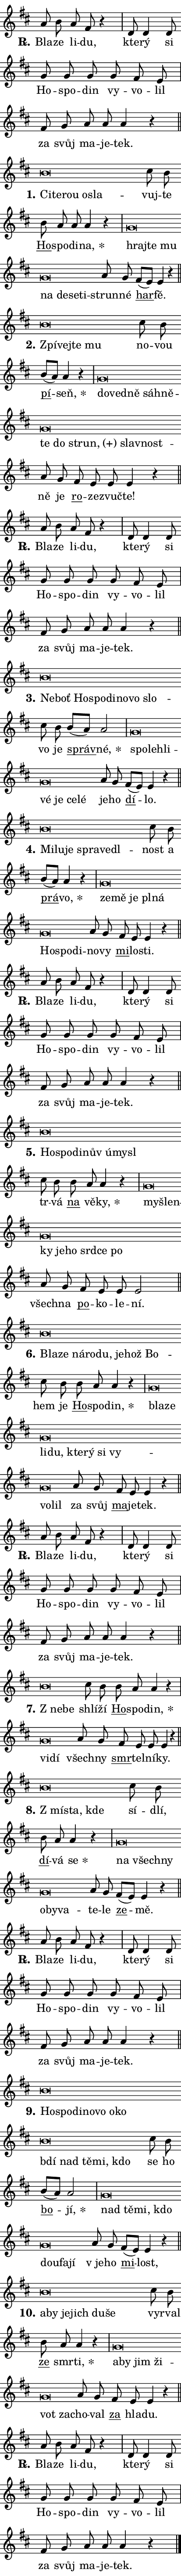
\version "2.22.1"
\header { tagline = "" }
\paper {
  indent = 0\cm
  top-margin = 0\cm
  right-margin = 0\cm
  bottom-margin = 0\cm
  left-margin = 0\cm
  paper-width = 7\cm
  page-breaking = #ly:one-page-breaking
  system-system-spacing.basic-distance = #11
  score-system-spacing.basic-distance = #11.3
  ragged-last = ##f
}


%% Author: Thomas Morley
%% https://lists.gnu.org/archive/html/lilypond-user/2020-05/msg00002.html
#(define (line-position grob)
"Returns position of @var[grob} in current system:
   @code{'start}, if at first time-step
   @code{'end}, if at last time-step
   @code{'middle} otherwise
"
  (let* ((col (ly:item-get-column grob))
         (ln (ly:grob-object col 'left-neighbor))
         (rn (ly:grob-object col 'right-neighbor))
         (col-to-check-left (if (ly:grob? ln) ln col))
         (col-to-check-right (if (ly:grob? rn) rn col))
         (break-dir-left
           (and
             (ly:grob-property col-to-check-left 'non-musical #f)
             (ly:item-break-dir col-to-check-left)))
         (break-dir-right
           (and
             (ly:grob-property col-to-check-right 'non-musical #f)
             (ly:item-break-dir col-to-check-right))))
        (cond ((eqv? 1 break-dir-left) 'start)
              ((eqv? -1 break-dir-right) 'end)
              (else 'middle))))

#(define (tranparent-at-line-position vctor)
  (lambda (grob)
  "Relying on @code{line-position} select the relevant enry from @var{vctor}.
Used to determine transparency,"
    (case (line-position grob)
      ((end) (not (vector-ref vctor 0)))
      ((middle) (not (vector-ref vctor 1)))
      ((start) (not (vector-ref vctor 2))))))

noteHeadBreakVisibility =
#(define-music-function (break-visibility)(vector?)
"Makes @code{NoteHead}s transparent relying on @var{break-visibility}"
#{
  \override NoteHead.transparent =
    #(tranparent-at-line-position break-visibility)
#})

#(define delete-ledgers-for-transparent-note-heads
  (lambda (grob)
    "Reads whether a @code{NoteHead} is transparent.
If so this @code{NoteHead} is removed from @code{'note-heads} from
@var{grob}, which is supposed to be @code{LedgerLineSpanner}.
As a result ledgers are not printed for this @code{NoteHead}"
    (let* ((nhds-array (ly:grob-object grob 'note-heads))
           (nhds-list
             (if (ly:grob-array? nhds-array)
                 (ly:grob-array->list nhds-array)
                 '()))
           ;; Relies on the transparent-property being done before
           ;; Staff.LedgerLineSpanner.after-line-breaking is executed.
           ;; This is fragile ...
           (to-keep
             (remove
               (lambda (nhd)
                 (ly:grob-property nhd 'transparent #f))
               nhds-list)))
      ;; TODO find a better method to iterate over grob-arrays, similiar
      ;; to filter/remove etc for lists
      ;; For now rebuilt from scratch
      (set! (ly:grob-object grob 'note-heads)  '())
      (for-each
        (lambda (nhd)
          (ly:pointer-group-interface::add-grob grob 'note-heads nhd))
        to-keep))))

hideNotes = {
  \noteHeadBreakVisibility #begin-of-line-visible
}
unHideNotes = {
  \noteHeadBreakVisibility #all-visible
}

% work-around for resetting accidentals
% https://lilypond.org/doc/v2.23/Documentation/notation/displaying-rhythms#unmetered-music
cadenzaMeasure = {
  \cadenzaOff
  \partial 1024 s1024
  \cadenzaOn
}

#(define-markup-command (accent layout props text) (markup?)
  "Underline accented syllable"
  (interpret-markup layout props
    #{\markup \override #'(offset . 4.3) \underline { #text }#}))

responsum = \markup \concat {
  "R" \hspace #-1.05 \path #0.1 #'((moveto 0 0.07) (lineto 0.9 0.8)) \hspace #0.05 "."
}

\layout {
    \context {
        \Staff
        \remove "Time_signature_engraver"
        \override LedgerLineSpanner.after-line-breaking = #delete-ledgers-for-transparent-note-heads
    }
    \context {
        \Voice {
            \override NoteHead.output-attributes = #'((class . "notehead"))
            \override Hairpin.height = #0.55
        }
    }
    \context {
        \Lyrics {
            \override StanzaNumber.output-attributes = #'((class . "stanzanumber"))
            \override LyricSpace.minimum-distance = #0.9
            \override LyricText.font-name = #"TeX Gyre Schola"
            \override LyricText.font-size = 1
            \override StanzaNumber.font-name = #"TeX Gyre Schola Bold"
            \override StanzaNumber.font-size = 1
        }
    }
}

% magnetic-lyrics.ily
%
%   written by
%     Jean Abou Samra <jean@abou-samra.fr>
%     Werner Lemberg <wl@gnu.org>
%
%   adapted by
%     Jiri Hon <jiri.hon@gmail.com>
%
% Version 2022-Apr-15

% https://www.mail-archive.com/lilypond-user@gnu.org/msg149350.html

#(define (Left_hyphen_pointer_engraver context)
   "Collect syllable-hyphen-syllable occurrences in lyrics and store
them in properties.  This engraver only looks to the left.  For
example, if the lyrics input is @code{foo -- bar}, it does the
following.

@itemize @bullet
@item
Set the @code{text} property of the @code{LyricHyphen} grob between
@q{foo} and @q{bar} to @code{foo}.

@item
Set the @code{left-hyphen} property of the @code{LyricText} grob with
text @q{foo} to the @code{LyricHyphen} grob between @q{foo} and
@q{bar}.
@end itemize

Use this auxiliary engraver in combination with the
@code{lyric-@/text::@/apply-@/magnetic-@/offset!} hook."
   (let ((hyphen #f)
         (text #f))
     (make-engraver
      (acknowledgers
       ((lyric-syllable-interface engraver grob source-engraver)
        (set! text grob)))
      (end-acknowledgers
       ((lyric-hyphen-interface engraver grob source-engraver)
        ;(when (not (grob::has-interface grob 'lyric-space-interface))
          (set! hyphen grob)));)
      ((stop-translation-timestep engraver)
       (when (and text hyphen)
         (ly:grob-set-object! text 'left-hyphen hyphen))
       (set! text #f)
       (set! hyphen #f)))))

#(define (lyric-text::apply-magnetic-offset! grob)
   "If the space between two syllables is less than the value in
property @code{LyricText@/.details@/.squash-threshold}, move the right
syllable to the left so that it gets concatenated with the left
syllable.

Use this function as a hook for
@code{LyricText@/.after-@/line-@/breaking} if the
@code{Left_@/hyphen_@/pointer_@/engraver} is active."
   (let ((hyphen (ly:grob-object grob 'left-hyphen #f)))
     (when hyphen
       (let ((left-text (ly:spanner-bound hyphen LEFT)))
         (when (grob::has-interface left-text 'lyric-syllable-interface)
           (let* ((common (ly:grob-common-refpoint grob left-text X))
                  (this-x-ext (ly:grob-extent grob common X))
                  (left-x-ext
                   (begin
                     ;; Trigger magnetism for left-text.
                     (ly:grob-property left-text 'after-line-breaking)
                     (ly:grob-extent left-text common X)))
                  ;; `delta` is the gap width between two syllables.
                  (delta (- (interval-start this-x-ext)
                            (interval-end left-x-ext)))
                  (details (ly:grob-property grob 'details))
                  (threshold (assoc-get 'squash-threshold details 0.2)))
             (when (< delta threshold)
               (let* (;; We have to manipulate the input text so that
                      ;; ligatures crossing syllable boundaries are not
                      ;; disabled.  For languages based on the Latin
                      ;; script this is essentially a beautification.
                      ;; However, for non-Western scripts it can be a
                      ;; necessity.
                      (lt (ly:grob-property left-text 'text))
                      (rt (ly:grob-property grob 'text))
                      (is-space (grob::has-interface hyphen 'lyric-space-interface))
                      (space (if is-space " " ""))
                      (space-markup (grob-interpret-markup grob " "))
                      (space-size (interval-length (ly:stencil-extent space-markup X)))
                      (extra-delta (if is-space space-size 0))
                      ;; Append new syllable.
                      (ltrt-space (if (and (string? lt) (string? rt))
                                (string-append lt space rt)
                                (make-concat-markup (list lt space rt))))
                      ;; Right-align `ltrt` to the right side.
                      (ltrt-space-markup (grob-interpret-markup
                               grob
                               (make-translate-markup
                                (cons (interval-length this-x-ext) 0)
                                (make-right-align-markup ltrt-space)))))
                 (begin
                   ;; Don't print `left-text`.
                   (ly:grob-set-property! left-text 'stencil #f)
                   ;; Set text and stencil (which holds all collected
                   ;; syllables so far) and shift it to the left.
                   (ly:grob-set-property! grob 'text ltrt-space)
                   (ly:grob-set-property! grob 'stencil ltrt-space-markup)
                   (ly:grob-translate-axis! grob (- (- delta extra-delta)) X))))))))))


#(define (lyric-hyphen::displace-bounds-first grob)
   ;; Make very sure this callback isn't triggered too early.
   (let ((left (ly:spanner-bound grob LEFT))
         (right (ly:spanner-bound grob RIGHT)))
     (ly:grob-property left 'after-line-breaking)
     (ly:grob-property right 'after-line-breaking)
     (ly:lyric-hyphen::print grob)))

squashThreshold = #0.4

\layout {
  \context {
    \Lyrics
    \consists #Left_hyphen_pointer_engraver
    \override LyricText.after-line-breaking =
      #lyric-text::apply-magnetic-offset!
    \override LyricHyphen.stencil = #lyric-hyphen::displace-bounds-first
    \override LyricText.details.squash-threshold = \squashThreshold
    \override LyricHyphen.minimum-distance = 0
    \override LyricHyphen.minimum-length = \squashThreshold
  }
}

squash = \override LyricText.details.squash-threshold = 9999
unSquash = \override LyricText.details.squash-threshold = \squashThreshold

left = \override LyricText.self-alignment-X = #LEFT
unLeft = \revert LyricText.self-alignment-X

starOffset = #(lambda (grob) 
                (let ((x_offset (ly:self-alignment-interface::aligned-on-x-parent grob)))
                  (if (= x_offset 0) 0 (+ x_offset 1.2))))

star = #(define-music-function (syllable)(string?)
"Append star separator at the end of a syllable"
#{
  \once \override LyricText.X-offset = #starOffset
  \lyricmode { \markup {
    #syllable
    \override #'((font-name . "TeX Gyre Schola Bold")) \hspace #0.2 \lower #0.65 \larger "*"
  } }
#})

starAccent = #(define-music-function (syllable)(string?)
"Append star separator at the end of a syllable and make accent"
#{
  \once \override LyricText.X-offset = #starOffset
  \lyricmode { \markup {
    \accent #syllable
    \override #'((font-name . "TeX Gyre Schola Bold")) \hspace #0.2 \lower #0.65 \larger "*"
  } }
#})

breath = #(define-music-function (syllable)(string?)
"Append breathing indicator at the end of a syllable"
#{
  \lyricmode { \markup { #syllable "+" } }
#})

optionalBreath = #(define-music-function (syllable)(string?)
"Append optional breathing indicator at the end of a syllable"
#{
  \lyricmode { \markup { #syllable "(+)" } }
#})


\score {
    <<
        \new Voice = "melody" { \cadenzaOn \key d \major \relative { a'8 b a fis r4 \cadenzaMeasure \bar "|" d8 d4 d8 \bar "" g g g \bar "" g fis e \cadenzaMeasure \bar "|" fis g a a a4 r \cadenzaMeasure \bar "||" \break } }
        \new Lyrics \lyricsto "melody" { \lyricmode { \set stanza = \responsum
Bla -- ze li -- du, kte -- rý si Ho -- spo -- din vy -- vo -- lil za svůj ma -- je -- tek. } }
    >>
    \layout {}
}

\score {
    <<
        \new Voice = "melody" { \cadenzaOn \key d \major \relative { b'\breve*1/16 \hideNotes \breve*1/16 \bar "" \breve*1/16 \bar "" \breve*1/16 \breve*1/16 \bar "" \unHideNotes cis8 b \bar "" b a a a4 r \cadenzaMeasure \bar "|" g\breve*1/16 \hideNotes \breve*1/16 \bar "" \breve*1/16 \bar "" \breve*1/16 \bar "" \breve*1/16 \bar "" \breve*1/16 \breve*1/16 \bar "" \unHideNotes a8 g \bar "" fis[( e)] e4 r \cadenzaMeasure \bar "||" \break } }
        \new Lyrics \lyricsto "melody" { \lyricmode { \set stanza = "1."
\left Ci -- \squash te -- rou o -- sla -- \unLeft \unSquash vuj -- te \markup \accent Ho -- spo -- di -- \star na, \left hraj -- \squash te mu na de -- se -- ti -- \unLeft \unSquash strun -- né \markup \accent har -- fě. } }
    >>
    \layout {}
}

\score {
    <<
        \new Voice = "melody" { \cadenzaOn \key d \major \relative { b'\breve*1/16 \hideNotes \breve*1/16 \bar "" \breve*1/16 \breve*1/16 \bar "" \unHideNotes cis8 b \bar "" b[( a)] a4 r \cadenzaMeasure \bar "|" g\breve*1/16 \hideNotes \breve*1/16 \bar "" \breve*1/16 \bar "" \breve*1/16 \bar "" \breve*1/16 \bar "" \breve*1/16 \bar "" \breve*1/16 \bar "" \breve*1/16 \bar "" \breve*1/16 \breve*1/16 \bar "" \unHideNotes a8 g \bar "" fis e e e4 r \cadenzaMeasure \bar "||" \break } }
        \new Lyrics \lyricsto "melody" { \lyricmode { \set stanza = "2."
\left Zpí -- \squash vej -- te mu \unLeft \unSquash no -- vou \markup \accent pí -- \star seň, \left do -- \squash ved -- ně sáh -- ně -- te do \optionalBreath strun, slav -- nost -- \unLeft \unSquash ně je \markup \accent ro -- ze -- zvuč -- te! } }
    >>
    \layout {}
}

\score {
    <<
        \new Voice = "melody" { \cadenzaOn \key d \major \relative { a'8 b a fis r4 \cadenzaMeasure \bar "|" d8 d4 d8 \bar "" g g g \bar "" g fis e \cadenzaMeasure \bar "|" fis g a a a4 r \cadenzaMeasure \bar "||" \break } }
        \new Lyrics \lyricsto "melody" { \lyricmode { \set stanza = \responsum
Bla -- ze li -- du, kte -- rý si Ho -- spo -- din vy -- vo -- lil za svůj ma -- je -- tek. } }
    >>
    \layout {}
}

\score {
    <<
        \new Voice = "melody" { \cadenzaOn \key d \major \relative { b'\breve*1/16 \hideNotes \breve*1/16 \bar "" \breve*1/16 \bar "" \breve*1/16 \bar "" \breve*1/16 \bar "" \breve*1/16 \bar "" \breve*1/16 \breve*1/16 \bar "" \unHideNotes cis8 b \bar "" b[( a)] a2 \cadenzaMeasure \bar "|" g\breve*1/16 \hideNotes \breve*1/16 \bar "" \breve*1/16 \bar "" \breve*1/16 \bar "" \breve*1/16 \bar "" \breve*1/16 \breve*1/16 \bar "" \unHideNotes a8 g \bar "" fis[( e)] e4 r \cadenzaMeasure \bar "||" \break } }
        \new Lyrics \lyricsto "melody" { \lyricmode { \set stanza = "3."
\left Ne -- \squash boť Ho -- spo -- di -- no -- vo slo -- \unLeft \unSquash vo je \markup \accent správ -- \star né, \left spo -- \squash leh -- li -- vé je ce -- lé \unLeft \unSquash je -- ho \markup \accent dí -- lo. } }
    >>
    \layout {}
}

\score {
    <<
        \new Voice = "melody" { \cadenzaOn \key d \major \relative { b'\breve*1/16 \hideNotes \breve*1/16 \bar "" \breve*1/16 \bar "" \breve*1/16 \bar "" \breve*1/16 \breve*1/16 \bar "" \unHideNotes cis8 b \bar "" b[( a)] a4 r \cadenzaMeasure \bar "|" g\breve*1/16 \hideNotes \breve*1/16 \bar "" \breve*1/16 \bar "" \breve*1/16 \bar "" \breve*1/16 \bar "" \breve*1/16 \bar "" \breve*1/16 \breve*1/16 \bar "" \unHideNotes a8 g \bar "" fis e e4 r \cadenzaMeasure \bar "||" \break } }
        \new Lyrics \lyricsto "melody" { \lyricmode { \set stanza = "4."
\left Mi -- \squash lu -- je spra -- ve -- dl -- \unLeft \unSquash nost a \markup \accent prá -- \star vo, \left ze -- \squash mě je pl -- ná Ho -- spo -- di -- \unLeft \unSquash no -- vy \markup \accent mi -- lo -- sti. } }
    >>
    \layout {}
}

\score {
    <<
        \new Voice = "melody" { \cadenzaOn \key d \major \relative { a'8 b a fis r4 \cadenzaMeasure \bar "|" d8 d4 d8 \bar "" g g g \bar "" g fis e \cadenzaMeasure \bar "|" fis g a a a4 r \cadenzaMeasure \bar "||" \break } }
        \new Lyrics \lyricsto "melody" { \lyricmode { \set stanza = \responsum
Bla -- ze li -- du, kte -- rý si Ho -- spo -- din vy -- vo -- lil za svůj ma -- je -- tek. } }
    >>
    \layout {}
}

\score {
    <<
        \new Voice = "melody" { \cadenzaOn \key d \major \relative { b'\breve*1/16 \hideNotes \breve*1/16 \bar "" \breve*1/16 \bar "" \breve*1/16 \bar "" \breve*1/16 \bar "" \breve*1/16 \breve*1/16 \bar "" \unHideNotes cis8 b \bar "" b a a4 r \cadenzaMeasure \bar "|" g\breve*1/16 \hideNotes \breve*1/16 \bar "" \breve*1/16 \bar "" \breve*1/16 \bar "" \breve*1/16 \bar "" \breve*1/16 \bar "" \breve*1/16 \breve*1/16 \bar "" \unHideNotes a8 g \bar "" fis e e e2 \cadenzaMeasure \bar "||" \break } }
        \new Lyrics \lyricsto "melody" { \lyricmode { \set stanza = "5."
\left Ho -- \squash spo -- di -- nův ú -- my -- sl \unLeft \unSquash tr -- vá \markup \accent na vě -- \star ky, \left my -- \squash šlen -- ky je -- ho srd -- ce po \unLeft \unSquash všech -- na \markup \accent po -- ko -- le -- ní. } }
    >>
    \layout {}
}

\score {
    <<
        \new Voice = "melody" { \cadenzaOn \key d \major \relative { b'\breve*1/16 \hideNotes \breve*1/16 \bar "" \breve*1/16 \bar "" \breve*1/16 \bar "" \breve*1/16 \bar "" \breve*1/16 \bar "" \breve*1/16 \breve*1/16 \bar "" \unHideNotes cis8 b \bar "" b a a4 r \cadenzaMeasure \bar "|" g\breve*1/16 \hideNotes \breve*1/16 \bar "" \breve*1/16 \bar "" \breve*1/16 \bar "" \breve*1/16 \bar "" \breve*1/16 \bar "" \breve*1/16 \bar "" \breve*1/16 \bar "" \breve*1/16 \breve*1/16 \bar "" \unHideNotes a8 g \bar "" fis e e4 r \cadenzaMeasure \bar "||" \break } }
        \new Lyrics \lyricsto "melody" { \lyricmode { \set stanza = "6."
\left Bla -- \squash ze ná -- ro -- du, je -- hož Bo -- \unLeft \unSquash hem je \markup \accent Ho -- spo -- \star din, \left bla -- \squash ze li -- du, kte -- rý si vy -- vo -- lil \unLeft \unSquash za svůj \markup \accent ma -- je -- tek. } }
    >>
    \layout {}
}

\score {
    <<
        \new Voice = "melody" { \cadenzaOn \key d \major \relative { a'8 b a fis r4 \cadenzaMeasure \bar "|" d8 d4 d8 \bar "" g g g \bar "" g fis e \cadenzaMeasure \bar "|" fis g a a a4 r \cadenzaMeasure \bar "||" \break } }
        \new Lyrics \lyricsto "melody" { \lyricmode { \set stanza = \responsum
Bla -- ze li -- du, kte -- rý si Ho -- spo -- din vy -- vo -- lil za svůj ma -- je -- tek. } }
    >>
    \layout {}
}

\score {
    <<
        \new Voice = "melody" { \cadenzaOn \key d \major \relative { b'\breve*1/16 \hideNotes \breve*1/16 \bar "" \unHideNotes cis8 b \bar "" b a a4 r \cadenzaMeasure \bar "|" g\breve*1/16 \hideNotes \breve*1/16 \bar "" \unHideNotes a8 g \bar "" fis e e e4 r \cadenzaMeasure \bar "||" \break } }
        \new Lyrics \lyricsto "melody" { \lyricmode { \set stanza = "7."
\left "Z ne" -- \squash be \unLeft \unSquash shlí -- ží \markup \accent Ho -- spo -- \star din, \left vi -- \squash dí \unLeft \unSquash všech -- ny \markup \accent smr -- tel -- ní -- ky. } }
    >>
    \layout {}
}

\score {
    <<
        \new Voice = "melody" { \cadenzaOn \key d \major \relative { b'\breve*1/16 \hideNotes \breve*1/16 \breve*1/16 \bar "" \unHideNotes cis8 b \bar "" b a a4 r \cadenzaMeasure \bar "|" g\breve*1/16 \hideNotes \breve*1/16 \bar "" \breve*1/16 \bar "" \breve*1/16 \bar "" \breve*1/16 \breve*1/16 \bar "" \unHideNotes a8 g \bar "" fis[( e)] e4 r \cadenzaMeasure \bar "||" \break } }
        \new Lyrics \lyricsto "melody" { \lyricmode { \set stanza = "8."
\left "Z mí" -- \squash sta, kde \unLeft \unSquash sí -- dlí, \markup \accent dí -- vá \star se \left na \squash všech -- ny o -- by -- va -- \unLeft \unSquash te -- le \markup \accent ze -- mě. } }
    >>
    \layout {}
}

\score {
    <<
        \new Voice = "melody" { \cadenzaOn \key d \major \relative { a'8 b a fis r4 \cadenzaMeasure \bar "|" d8 d4 d8 \bar "" g g g \bar "" g fis e \cadenzaMeasure \bar "|" fis g a a a4 r \cadenzaMeasure \bar "||" \break } }
        \new Lyrics \lyricsto "melody" { \lyricmode { \set stanza = \responsum
Bla -- ze li -- du, kte -- rý si Ho -- spo -- din vy -- vo -- lil za svůj ma -- je -- tek. } }
    >>
    \layout {}
}

\score {
    <<
        \new Voice = "melody" { \cadenzaOn \key d \major \relative { b'\breve*1/16 \hideNotes \breve*1/16 \bar "" \breve*1/16 \bar "" \breve*1/16 \bar "" \breve*1/16 \bar "" \breve*1/16 \bar "" \breve*1/16 \bar "" \breve*1/16 \bar "" \breve*1/16 \bar "" \breve*1/16 \bar "" \breve*1/16 \breve*1/16 \bar "" \unHideNotes cis8 b \bar "" b[( a)] a2 \cadenzaMeasure \bar "|" g\breve*1/16 \hideNotes \breve*1/16 \bar "" \breve*1/16 \bar "" \breve*1/16 \bar "" \breve*1/16 \bar "" \breve*1/16 \breve*1/16 \bar "" \unHideNotes a8 g \bar "" fis[( e)] e4 r \cadenzaMeasure \bar "||" \break } }
        \new Lyrics \lyricsto "melody" { \lyricmode { \set stanza = "9."
\left Ho -- \squash spo -- di -- no -- vo o -- ko bdí nad tě -- mi, kdo \unLeft \unSquash se ho \markup \accent bo -- \star jí, \left nad \squash tě -- mi, kdo dou -- fa -- jí \unLeft \unSquash "v je" -- ho \markup \accent mi -- lost, } }
    >>
    \layout {}
}

\score {
    <<
        \new Voice = "melody" { \cadenzaOn \key d \major \relative { b'\breve*1/16 \hideNotes \breve*1/16 \bar "" \breve*1/16 \bar "" \breve*1/16 \bar "" \breve*1/16 \breve*1/16 \bar "" \unHideNotes cis8 b \bar "" b a a4 r \cadenzaMeasure \bar "|" g\breve*1/16 \hideNotes \breve*1/16 \bar "" \breve*1/16 \bar "" \breve*1/16 \bar "" \breve*1/16 \breve*1/16 \bar "" \unHideNotes a8 g \bar "" fis e e4 r \cadenzaMeasure \bar "||" \break } }
        \new Lyrics \lyricsto "melody" { \lyricmode { \set stanza = "10."
\left a -- \squash by je -- jich du -- še \unLeft \unSquash vy -- rval \markup \accent ze smr -- \star ti, \left a -- \squash by jim ži -- vot za -- \unLeft \unSquash cho -- val \markup \accent za hla -- du. } }
    >>
    \layout {}
}

\score {
    <<
        \new Voice = "melody" { \cadenzaOn \key d \major \relative { a'8 b a fis r4 \cadenzaMeasure \bar "|" d8 d4 d8 \bar "" g g g \bar "" g fis e \cadenzaMeasure \bar "|" fis g a a a4 r \cadenzaMeasure \bar "||" \break } \bar "|." }
        \new Lyrics \lyricsto "melody" { \lyricmode { \set stanza = \responsum
Bla -- ze li -- du, kte -- rý si Ho -- spo -- din vy -- vo -- lil za svůj ma -- je -- tek. } }
    >>
    \layout {}
}
